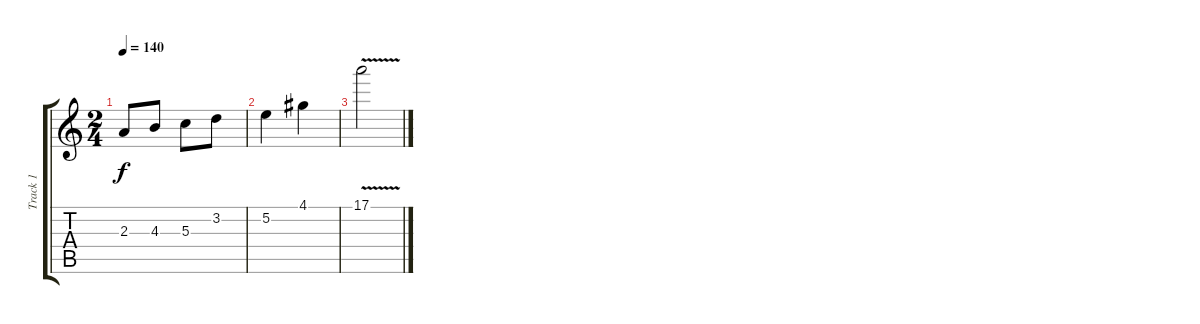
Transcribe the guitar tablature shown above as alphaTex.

\track ("Track 1" "Track 1") {instrument overdrivenguitar}
\staff {score tabs}
\tuning (E4 B3 G3 D3 A2 E2) {hide}
\ts (2 4)
\tempo 140
\clef g2
\ks aminor
2.3.8{dy f} 4.3.8 5.3.8 3.2.8 |
5.2.4 4.1.4 |
17.1{v}.2
